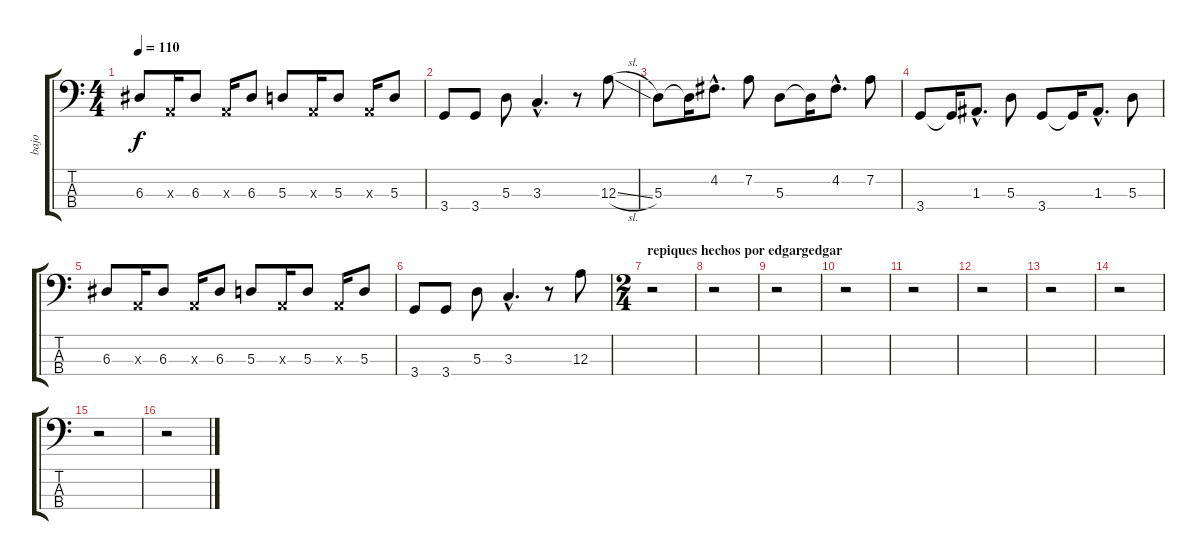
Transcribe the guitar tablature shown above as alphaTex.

\track ("bajo" "bajo") {instrument electricbasspick}
\staff {score tabs}
\tuning (G2 D2 A1 E1) {hide}
\ts (4 4)
\tempo 110
\clef f4
\ks c
6.3.8{dy f} 0.3{x}.16 6.3.8 0.3{x}.16 6.3.8 5.3.8 0.3{x}.16 5.3.8 0.3{x}.16 5.3.8 |
3.4.8 3.4.8 5.3.8 3.3{hac}.4{d} r.8 12.3{sl}.8 |
5.3.8 5.3{t}.16 4.2{hac}.8{d} 7.2.8 5.3.8 5.3{t}.16 4.2{hac}.8{d} 7.2.8 |
3.4.8 3.4{t}.16 1.3{hac}.8{d} 5.3.8 3.4.8 3.4{t}.16 1.3{hac}.8{d} 5.3.8 |
6.3.8 0.3{x}.16 6.3.8 0.3{x}.16 6.3.8 5.3.8 0.3{x}.16 5.3.8 0.3{x}.16 5.3.8 |
3.4.8 3.4.8 5.3.8 3.3{hac}.4{d} r.8 12.3.8 |
\ts (2 4)
\section ("" "repiques hechos por edgargedgar")
r.2 |
r.2 |
r.2 |
r.2 |
r.2 |
r.2 |
r.2 |
r.2 |
r.2 |
r.2
